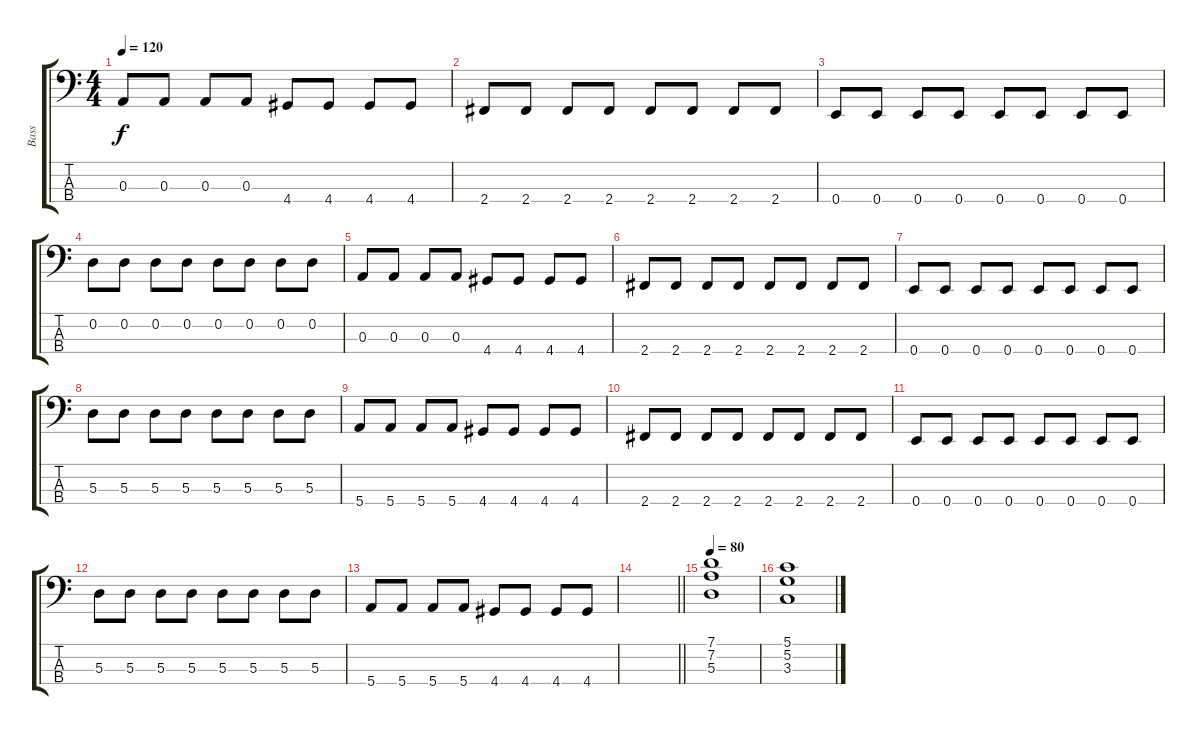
\track ("Bass" "Bass") {instrument electricbassfinger}
\staff {score tabs}
\tuning (G2 D2 A1 E1) {hide}
\ts (4 4)
\tempo 120
\clef f4
\ks c
0.3.8{dy f} 0.3.8 0.3.8 0.3.8 4.4.8 4.4.8 4.4.8 4.4.8 |
2.4.8 2.4.8 2.4.8 2.4.8 2.4.8 2.4.8 2.4.8 2.4.8 |
0.4.8 0.4.8 0.4.8 0.4.8 0.4.8 0.4.8 0.4.8 0.4.8 |
0.2.8 0.2.8 0.2.8 0.2.8 0.2.8 0.2.8 0.2.8 0.2.8 |
0.3.8 0.3.8 0.3.8 0.3.8 4.4.8 4.4.8 4.4.8 4.4.8 |
2.4.8 2.4.8 2.4.8 2.4.8 2.4.8 2.4.8 2.4.8 2.4.8 |
0.4.8 0.4.8 0.4.8 0.4.8 0.4.8 0.4.8 0.4.8 0.4.8 |
5.3.8 5.3.8 5.3.8 5.3.8 5.3.8 5.3.8 5.3.8 5.3.8 |
5.4.8 5.4.8 5.4.8 5.4.8 4.4.8 4.4.8 4.4.8 4.4.8 |
2.4.8 2.4.8 2.4.8 2.4.8 2.4.8 2.4.8 2.4.8 2.4.8 |
0.4.8 0.4.8 0.4.8 0.4.8 0.4.8 0.4.8 0.4.8 0.4.8 |
5.3.8 5.3.8 5.3.8 5.3.8 5.3.8 5.3.8 5.3.8 5.3.8 |
5.4.8 5.4.8 5.4.8 5.4.8 4.4.8 4.4.8 4.4.8 4.4.8 |
\barLineRight lightlight
|
\tempo 80
(7.1 7.2 5.3).1 |
(5.1 5.2 3.3).1
